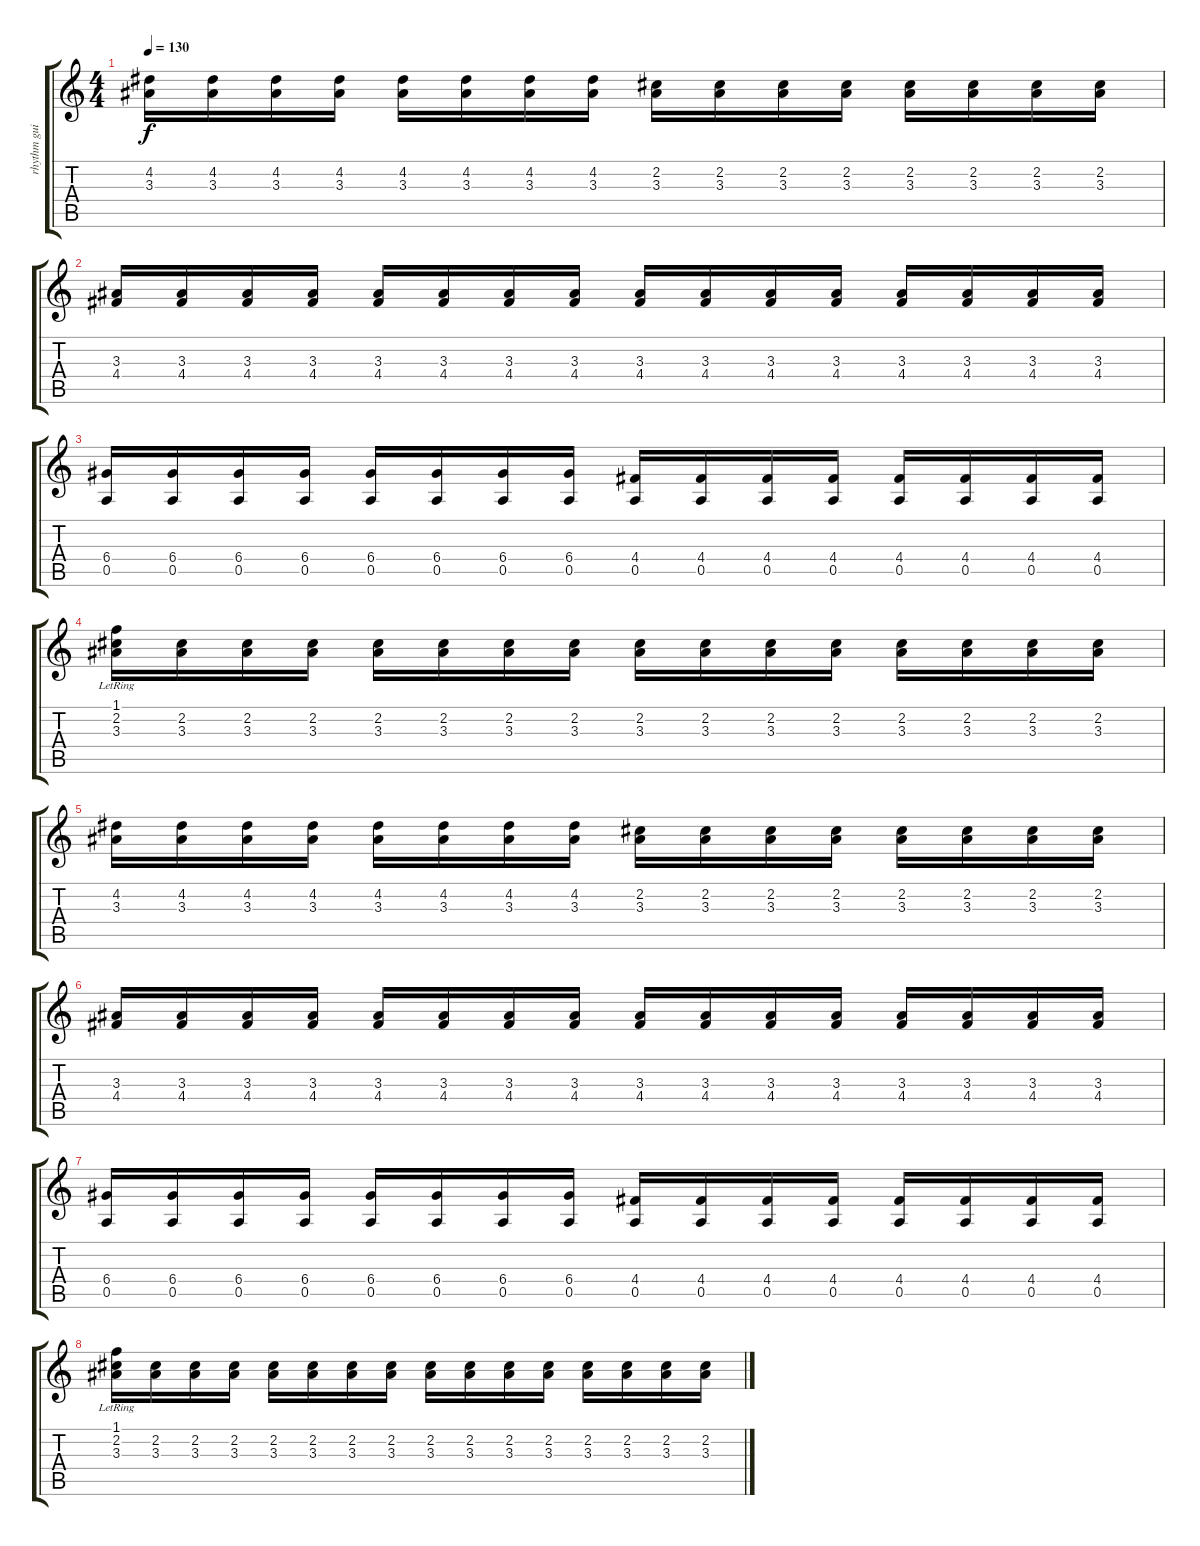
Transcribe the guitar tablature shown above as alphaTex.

\track ("rhythm guitar" "rhythm gui") {instrument distortionguitar}
\staff {score tabs}
\tuning (E4 B3 G3 D3 A2 E2) {hide}
\ts (4 4)
\tempo 130
\clef g2
\ks c
(4.2 3.3).16{dy f} (4.2 3.3).16 (4.2 3.3).16 (4.2 3.3).16 (4.2 3.3).16 (4.2 3.3).16 (4.2 3.3).16 (4.2 3.3).16 (2.2 3.3).16 (2.2 3.3).16 (2.2 3.3).16 (2.2 3.3).16 (2.2 3.3).16 (2.2 3.3).16 (2.2 3.3).16 (2.2 3.3).16 |
(3.3 4.4).16 (3.3 4.4).16 (3.3 4.4).16 (3.3 4.4).16 (3.3 4.4).16 (3.3 4.4).16 (3.3 4.4).16 (3.3 4.4).16 (3.3 4.4).16 (3.3 4.4).16 (3.3 4.4).16 (3.3 4.4).16 (3.3 4.4).16 (3.3 4.4).16 (3.3 4.4).16 (3.3 4.4).16 |
(6.4 0.5).16 (6.4 0.5).16 (6.4 0.5).16 (6.4 0.5).16 (6.4 0.5).16 (6.4 0.5).16 (6.4 0.5).16 (6.4 0.5).16 (4.4 0.5).16 (4.4 0.5).16 (4.4 0.5).16 (4.4 0.5).16 (4.4 0.5).16 (4.4 0.5).16 (4.4 0.5).16 (4.4 0.5).16 |
(1.1{lr} 2.2 3.3).16 (2.2 3.3).16 (2.2 3.3).16 (2.2 3.3).16 (2.2 3.3).16 (2.2 3.3).16 (2.2 3.3).16 (2.2 3.3).16 (2.2 3.3).16 (2.2 3.3).16 (2.2 3.3).16 (2.2 3.3).16 (2.2 3.3).16 (2.2 3.3).16 (2.2 3.3).16 (2.2 3.3).16 |
(4.2 3.3).16 (4.2 3.3).16 (4.2 3.3).16 (4.2 3.3).16 (4.2 3.3).16 (4.2 3.3).16 (4.2 3.3).16 (4.2 3.3).16 (2.2 3.3).16 (2.2 3.3).16 (2.2 3.3).16 (2.2 3.3).16 (2.2 3.3).16 (2.2 3.3).16 (2.2 3.3).16 (2.2 3.3).16 |
(3.3 4.4).16 (3.3 4.4).16 (3.3 4.4).16 (3.3 4.4).16 (3.3 4.4).16 (3.3 4.4).16 (3.3 4.4).16 (3.3 4.4).16 (3.3 4.4).16 (3.3 4.4).16 (3.3 4.4).16 (3.3 4.4).16 (3.3 4.4).16 (3.3 4.4).16 (3.3 4.4).16 (3.3 4.4).16 |
(6.4 0.5).16 (6.4 0.5).16 (6.4 0.5).16 (6.4 0.5).16 (6.4 0.5).16 (6.4 0.5).16 (6.4 0.5).16 (6.4 0.5).16 (4.4 0.5).16 (4.4 0.5).16 (4.4 0.5).16 (4.4 0.5).16 (4.4 0.5).16 (4.4 0.5).16 (4.4 0.5).16 (4.4 0.5).16 |
(1.1{lr} 2.2 3.3).16 (2.2 3.3).16 (2.2 3.3).16 (2.2 3.3).16 (2.2 3.3).16 (2.2 3.3).16 (2.2 3.3).16 (2.2 3.3).16 (2.2 3.3).16 (2.2 3.3).16 (2.2 3.3).16 (2.2 3.3).16 (2.2 3.3).16 (2.2 3.3).16 (2.2 3.3).16 (2.2 3.3).16
